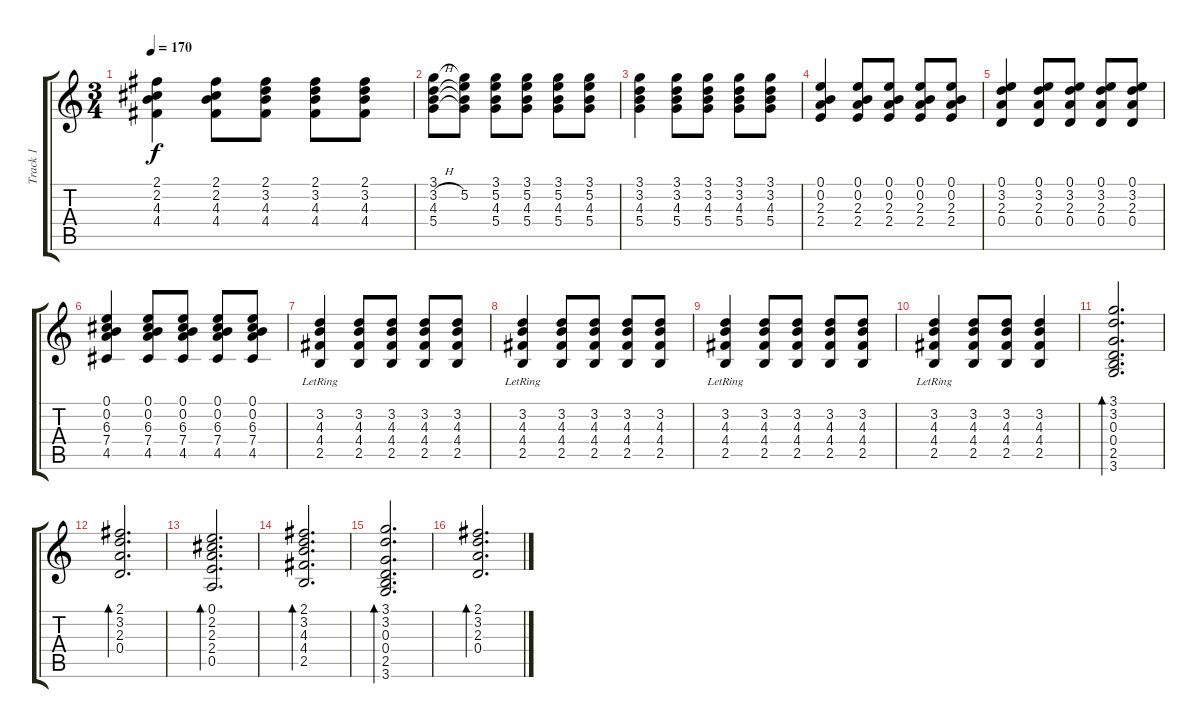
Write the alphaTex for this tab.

\track ("Track 1" "Track 1") {instrument acousticguitarsteel}
\staff {score tabs}
\tuning (E4 B3 G3 D3 A2 E2) {hide}
\ts (3 4)
\tempo 170
\clef g2
\ks c
(2.1 2.2 4.3 4.4).4{dy f} (2.1 2.2 4.3 4.4).8 (2.1 3.2 4.3 4.4).8 (2.1 3.2 4.3 4.4).8 (2.1 3.2 4.3 4.4).8 |
(3.1 3.2{h} 4.3 5.4).8 (3.1{t} 5.2 4.3{t} 5.4{t}).8 (3.1 5.2 4.3 5.4).8 (3.1 5.2 4.3 5.4).8 (3.1 5.2 4.3 5.4).8 (3.1 5.2 4.3 5.4).8 |
(3.1 3.2 4.3 5.4).4 (3.1 3.2 4.3 5.4).8 (3.1 3.2 4.3 5.4).8 (3.1 3.2 4.3 5.4).8 (3.1 3.2 4.3 5.4).8 |
(0.1 0.2 2.3 2.4).4 (0.1 0.2 2.3 2.4).8 (0.1 0.2 2.3 2.4).8 (0.1 0.2 2.3 2.4).8 (0.1 0.2 2.3 2.4).8 |
(0.1 3.2 2.3 0.4).4 (0.1 3.2 2.3 0.4).8 (0.1 3.2 2.3 0.4).8 (0.1 3.2 2.3 0.4).8 (0.1 3.2 2.3 0.4).8 |
(0.1 0.2 6.3 7.4 4.5).4 (0.1 0.2 6.3 7.4 4.5).8 (0.1 0.2 6.3 7.4 4.5).8 (0.1 0.2 6.3 7.4 4.5).8 (0.1 0.2 6.3 7.4 4.5).8 |
(3.2{lr} 4.3{lr} 4.4{lr} 2.5{lr}).4 (3.2 4.3 4.4 2.5).8 (3.2 4.3 4.4 2.5).8 (3.2 4.3 4.4 2.5).8 (3.2 4.3 4.4 2.5).8 |
(3.2{lr} 4.3{lr} 4.4{lr} 2.5{lr}).4 (3.2 4.3 4.4 2.5).8 (3.2 4.3 4.4 2.5).8 (3.2 4.3 4.4 2.5).8 (3.2 4.3 4.4 2.5).8 |
(3.2{lr} 4.3{lr} 4.4{lr} 2.5{lr}).4 (3.2 4.3 4.4 2.5).8 (3.2 4.3 4.4 2.5).8 (3.2 4.3 4.4 2.5).8 (3.2 4.3 4.4 2.5).8 |
(3.2{lr} 4.3{lr} 4.4{lr} 2.5{lr}).4 (3.2 4.3 4.4 2.5).8 (3.2 4.3 4.4 2.5).8 (3.2 4.3 4.4 2.5).4 |
(3.1 3.2 0.3 0.4 2.5 3.6).2{d bd 240} |
(2.1 3.2 2.3 0.4).2{d bd 240} |
(0.1 2.2 2.3 2.4 0.5).2{d bd 240} |
(2.1 3.2 4.3 4.4 2.5).2{d bd 240} |
(3.1 3.2 0.3 0.4 2.5 3.6).2{d bd 240} |
(2.1 3.2 2.3 0.4).2{d bd 240}
